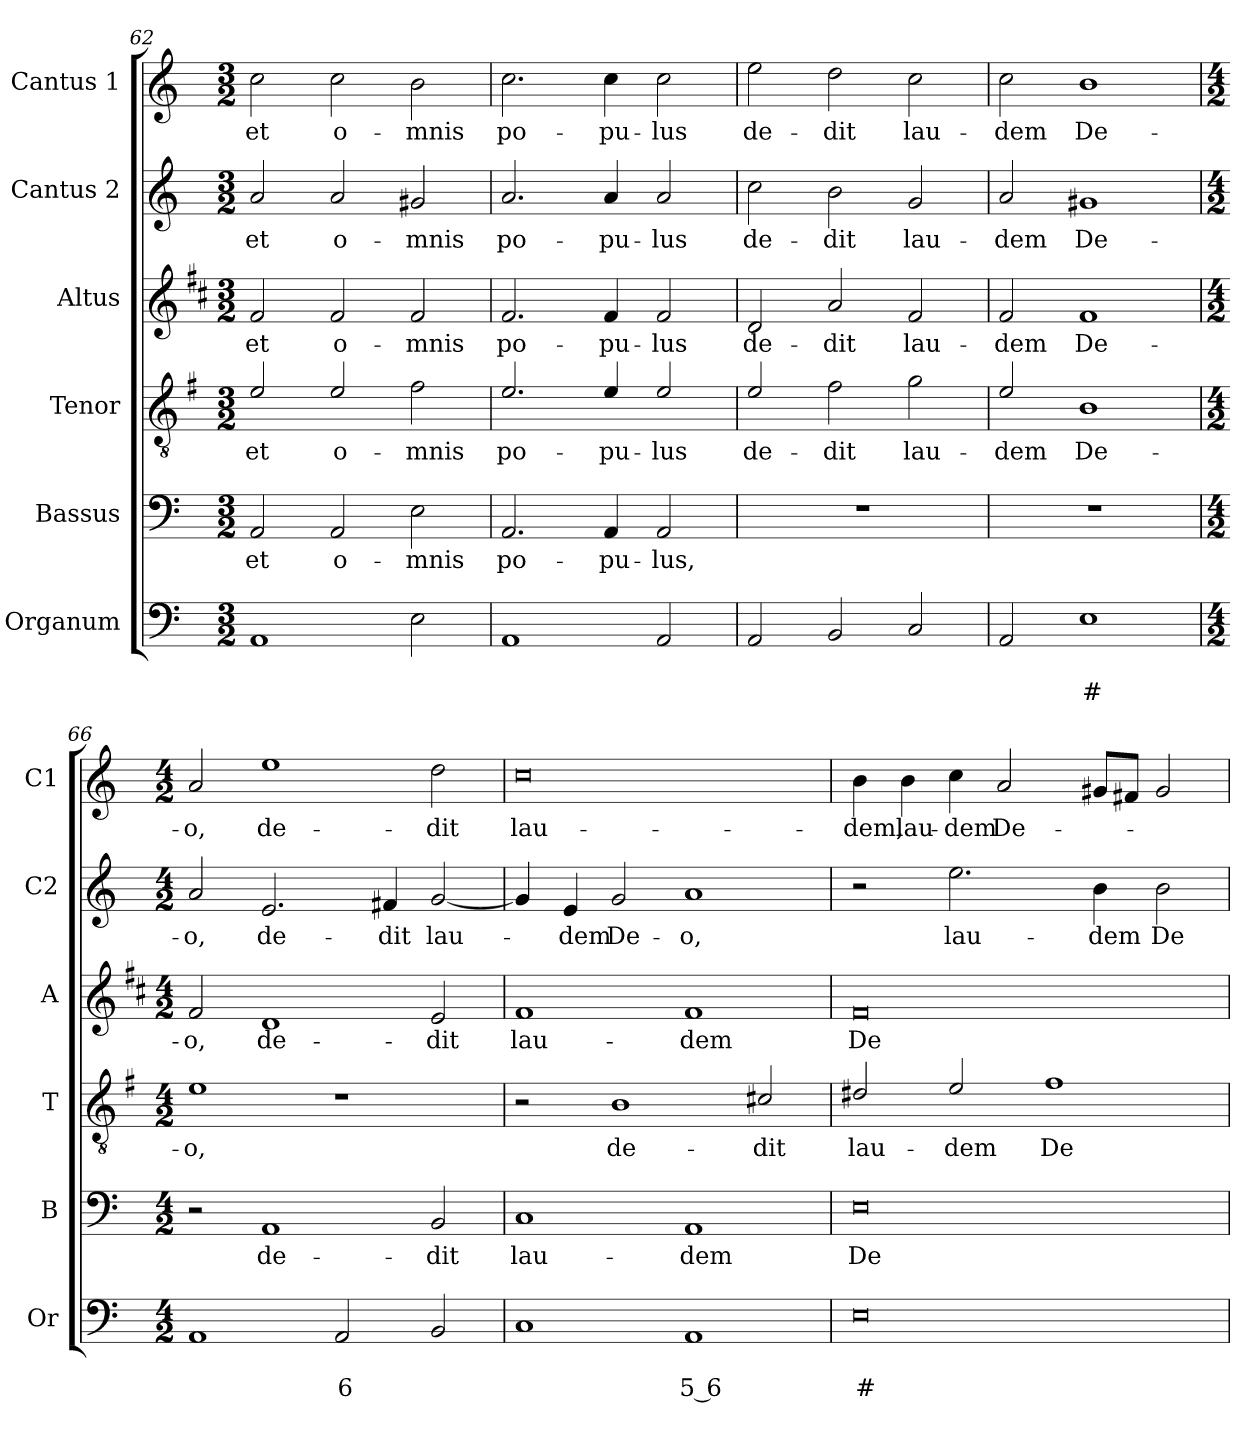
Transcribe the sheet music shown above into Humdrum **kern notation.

**kern	**text	**text	**kern	**text	**kern	**text	**kern	**text	**kern	**text	**kern	**text
*part6	*part6	*part6	*part5	*part5	*part4	*part4	*part3	*part3	*part2	*part2	*part1	*part1
*staff6	*staff6	*staff6	*staff5	*staff5	*staff4	*staff4	*staff3	*staff3	*staff2	*staff2	*staff1	*staff1
*I"Organum	*	*	*I"Bassus	*	*I"Tenor	*	*I"Altus	*	*I"Cantus 2	*	*I"Cantus 1	*
*I'Or	*	*	*I'B	*	*I'T	*	*I'A	*	*I'C2	*	*I'C1	*
*clefF4	*	*	*clefF4	*	*clefGv2	*	*clefG2	*	*clefG2	*	*clefG2	*
*	*	*	*	*	*ITrd4c7	*	*ITrd1c2	*	*	*	*	*
*k[]	*	*	*k[]	*	*k[]	*	*k[]	*	*k[]	*	*k[]	*
*C:	*	*	*C:	*	*C:	*	*C:	*	*C:	*	*C:	*
*M3/2	*	*	*M3/2	*	*M3/2	*	*M3/2	*	*M3/2	*	*M3/2	*
=62	=62	=62	=62	=62	=62	=62	=62	=62	=62	=62	=62	=62
!	!	!	!	!LO:LY:b	!	!LO:LY:b	!	!LO:LY:b	!	!LO:LY:b	!	!LO:LY:b
1AA	.	.	2AA/	et	2A/	et	2e/	et	2a/	et	2cc\	et
!	!	!	!	!LO:LY:b	!	!LO:LY:b	!	!LO:LY:b	!	!LO:LY:b	!	!LO:LY:b
.	.	.	2AA/	o-	2A/	o-	2e/	o-	2a/	o-	2cc\	o-
!	!	!	!	!LO:LY:b	!	!LO:LY:b	!	!LO:LY:b	!	!LO:LY:b	!	!LO:LY:b
2E\	.	.	2E\	-mnis	2B\	-mnis	2e/	-mnis	2g#X/	-mnis	2b\	-mnis
=63	=63	=63	=63	=63	=63	=63	=63	=63	=63	=63	=63	=63
!	!	!	!	!LO:LY:b	!	!LO:LY:b	!	!LO:LY:b	!	!LO:LY:b	!	!LO:LY:b
1AA	.	.	2.AA/	po-	2.A/	po-	2.e/	po-	2.a/	po-	2.cc\	po-
!	!	!	!	!LO:LY:b	!	!LO:LY:b	!	!LO:LY:b	!	!LO:LY:b	!	!LO:LY:b
.	.	.	4AA/	-pu-	4A/	-pu-	4e/	-pu-	4a/	-pu-	4cc\	-pu-
!	!	!	!	!LO:LY:b	!	!LO:LY:b	!	!LO:LY:b	!	!LO:LY:b	!	!LO:LY:b
2AA/	.	.	2AA/	-lus,	2A/	-lus	2e/	-lus	2a/	-lus	2cc\	-lus
!!LO:PB:g=z
=64	=64	=64	=64	=64	=64	=64	=64	=64	=64	=64	=64	=64
!	!	!	!	!	!	!LO:LY:b	!	!LO:LY:b	!	!LO:LY:b	!	!LO:LY:b
2AA/	.	.	1.r	.	2A/	de-	2c/	de-	2cc\	de-	2ee\	de-
!	!	!	!	!	!	!LO:LY:b	!	!LO:LY:b	!	!LO:LY:b	!	!LO:LY:b
2BB/	.	.	.	.	2B\	-dit	2g/	-dit	2b\	-dit	2dd\	-dit
!	!	!	!	!	!	!LO:LY:b	!	!LO:LY:b	!	!LO:LY:b	!	!LO:LY:b
2C/	.	.	.	.	2c\	lau-	2e/	lau-	2g/	lau-	2cc\	lau-
=65	=65	=65	=65	=65	=65	=65	=65	=65	=65	=65	=65	=65
!	!	!	!	!	!	!LO:LY:b	!	!LO:LY:b	!	!LO:LY:b	!	!LO:LY:b
2AA/	.	.	1.r	.	2A/	-dem	2e/	-dem	2a/	-dem	2cc\	-dem
!	!	!LO:LY:b	!	!	!	!LO:LY:b	!	!LO:LY:b	!	!LO:LY:b	!	!LO:LY:b
1E	.	#	.	.	1E	De-	1e	De-	1g#X	De-	1b	De-
=66	=66	=66	=66	=66	=66	=66	=66	=66	=66	=66	=66	=66
*M4/2	*	*	*M4/2	*	*M4/2	*	*M4/2	*	*M4/2	*	*M4/2	*
!	!	!	!	!	!	!LO:LY:b	!	!LO:LY:b	!	!LO:LY:b	!	!LO:LY:b
1AA	.	.	2r	.	1A	-o,	2e/	-o,	2a/	-o,	2a/	-o,
!	!	!	!	!LO:LY:b	!	!	!	!LO:LY:b	!	!LO:LY:b	!	!LO:LY:b
.	.	.	1AA	de-	.	.	1c	de-	2.e/	de-	1ee	de-
!	!	!LO:LY:b	!	!	!	!	!	!	!	!	!	!
2AA/	.	6	.	.	1r	.	.	.	.	.	.	.
!	!	!	!	!	!	!	!	!	!	!LO:LY:b	!	!
.	.	.	.	.	.	.	.	.	4f#X/	-dit	.	.
!	!	!	!	!LO:LY:b	!	!	!	!LO:LY:b	!	!LO:LY:b	!	!LO:LY:b
2BB/	.	.	2BB/	-dit	.	.	2d/	-dit	[2g/	lau-	2dd\	-dit
=67	=67	=67	=67	=67	=67	=67	=67	=67	=67	=67	=67	=67
!	!	!	!	!LO:LY:b	!	!	!	!LO:LY:b	!	!	!	!LO:LY:b
1C	.	.	1C	lau-	2r	.	1e	lau-	4g/]	.	0cc	lau-
!	!	!	!	!	!	!	!	!	!	!LO:LY:b	!	!
.	.	.	.	.	.	.	.	.	4e/	-dem	.	.
!	!	!	!	!	!	!LO:LY:b	!	!	!	!LO:LY:b	!	!
.	.	.	.	.	1E	de-	.	.	2g/	De-	.	.
!	!	!LO:LY:b	!	!LO:LY:b	!	!	!	!LO:LY:b	!	!LO:LY:b	!	!
1AA	.	5 6	1AA	-dem	.	.	1e	-dem	1a	-o,	.	.
!	!	!	!	!	!	!LO:LY:b	!	!	!	!	!	!
.	.	.	.	.	2F#X/	-dit	.	.	.	.	.	.
=68	=68	=68	=68	=68	=68	=68	=68	=68	=68	=68	=68	=68
!	!	!LO:LY:b	!	!LO:LY:b	!	!LO:LY:b	!	!LO:LY:b	!	!	!	!LO:LY:b
0E	.	#	0E	De-	2G#X/	lau-	0e	De-	2r	.	4b\	-dem,
!	!	!	!	!	!	!	!	!	!	!	!	!LO:LY:b
.	.	.	.	.	.	.	.	.	.	.	4b\	lau-
!	!	!	!	!	!	!LO:LY:b	!	!	!	!LO:LY:b	!	!LO:LY:b
.	.	.	.	.	2A/	-dem	.	.	2.ee\	lau-	4cc\	-dem
!	!	!	!	!	!	!	!	!	!	!	!	!LO:LY:b
.	.	.	.	.	.	.	.	.	.	.	2a/	De-
!	!	!	!	!	!	!LO:LY:b	!	!	!	!	!	!
.	.	.	.	.	1B	De-	.	.	.	.	.	.
!	!	!	!	!	!	!	!	!	!	!LO:LY:b	!	!
.	.	.	.	.	.	.	.	.	4b\	-dem	8g#X/L	.
.	.	.	.	.	.	.	.	.	.	.	8f#X/J	.
!	!	!	!	!	!	!	!	!	!	!LO:LY:b	!	!
.	.	.	.	.	.	.	.	.	2b\	De-	2g#/	.
=	=	=	=	=	=	=	=	=	=	=	=	=
*-	*-	*-	*-	*-	*-	*-	*-	*-	*-	*-	*-	*-
